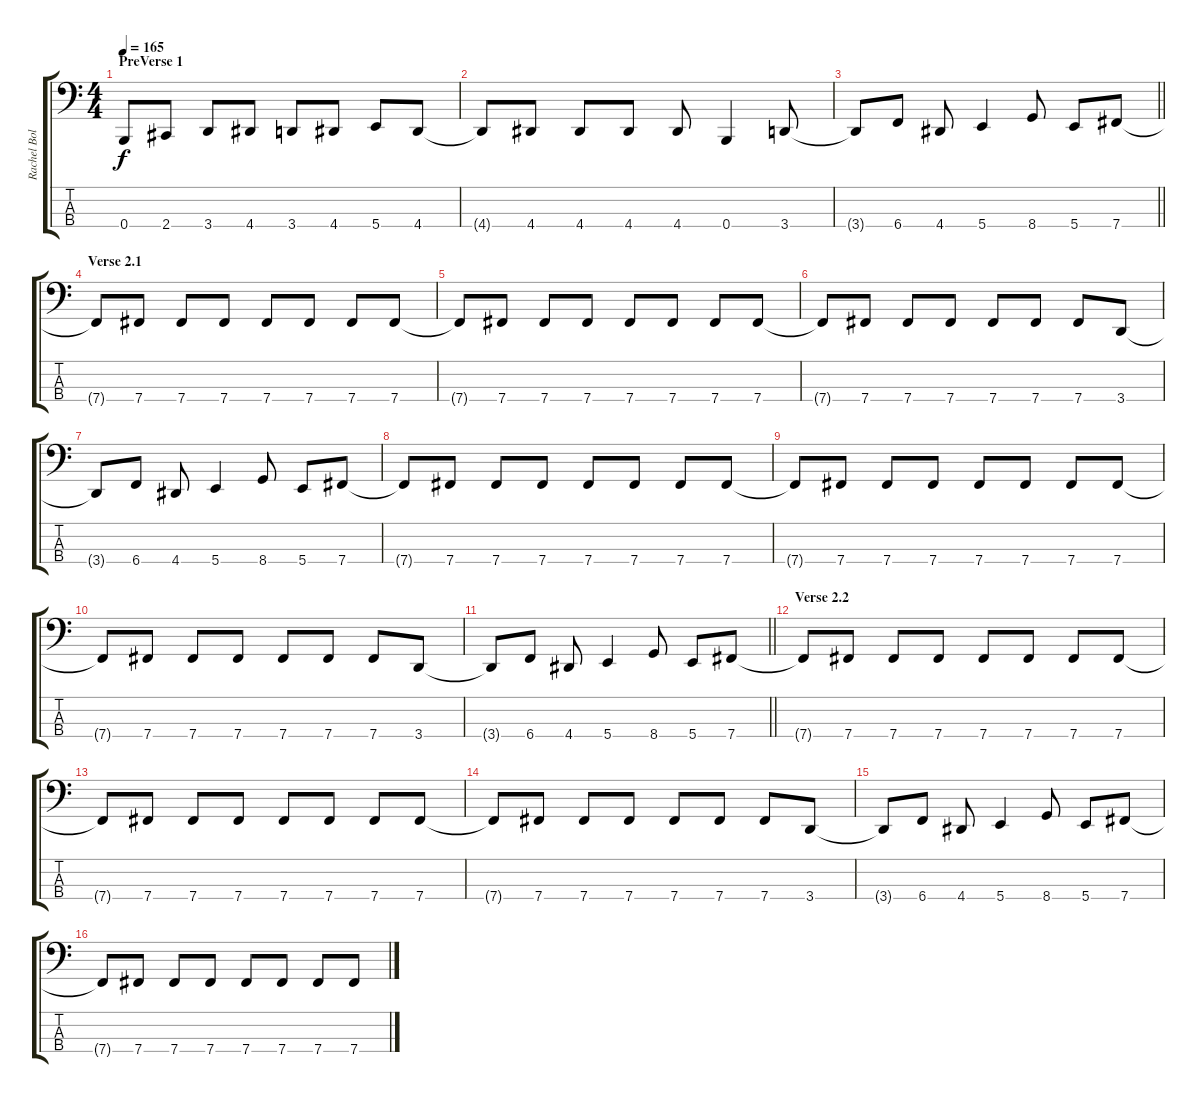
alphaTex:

\track ("Rachel Bolan" "Rachel Bol") {instrument electricbasspick}
\staff {score tabs}
\tuning (E2 B1 Gb1 B0) {hide}
\ts (4 4)
\section ("" "PreVerse 1")
\tempo 165
\clef f4
\ks c
0.4{t}.8{dy f} 2.4.8 3.4.8 4.4.8 3.4.8 4.4.8 5.4.8 4.4.8 |
4.4{t}.8 4.4.8 4.4.8 4.4.8 4.4.8 0.4.4 3.4.8 |
\barLineRight lightlight
3.4{t}.8 6.4.8 4.4.8 5.4.4 8.4.8 5.4.8 7.4.8 |
\section ("" "Verse 2.1")
7.4{t}.8 7.4.8 7.4.8 7.4.8 7.4.8 7.4.8 7.4.8 7.4.8 |
7.4{t}.8 7.4.8 7.4.8 7.4.8 7.4.8 7.4.8 7.4.8 7.4.8 |
7.4{t}.8 7.4.8 7.4.8 7.4.8 7.4.8 7.4.8 7.4.8 3.4.8 |
3.4{t}.8 6.4.8 4.4.8 5.4.4 8.4.8 5.4.8 7.4.8 |
7.4{t}.8 7.4.8 7.4.8 7.4.8 7.4.8 7.4.8 7.4.8 7.4.8 |
7.4{t}.8 7.4.8 7.4.8 7.4.8 7.4.8 7.4.8 7.4.8 7.4.8 |
7.4{t}.8 7.4.8 7.4.8 7.4.8 7.4.8 7.4.8 7.4.8 3.4.8 |
\barLineRight lightlight
3.4{t}.8 6.4.8 4.4.8 5.4.4 8.4.8 5.4.8 7.4.8 |
\section ("" "Verse 2.2")
7.4{t}.8 7.4.8 7.4.8 7.4.8 7.4.8 7.4.8 7.4.8 7.4.8 |
7.4{t}.8 7.4.8 7.4.8 7.4.8 7.4.8 7.4.8 7.4.8 7.4.8 |
7.4{t}.8 7.4.8 7.4.8 7.4.8 7.4.8 7.4.8 7.4.8 3.4.8 |
3.4{t}.8 6.4.8 4.4.8 5.4.4 8.4.8 5.4.8 7.4.8 |
7.4{t}.8 7.4.8 7.4.8 7.4.8 7.4.8 7.4.8 7.4.8 7.4.8
